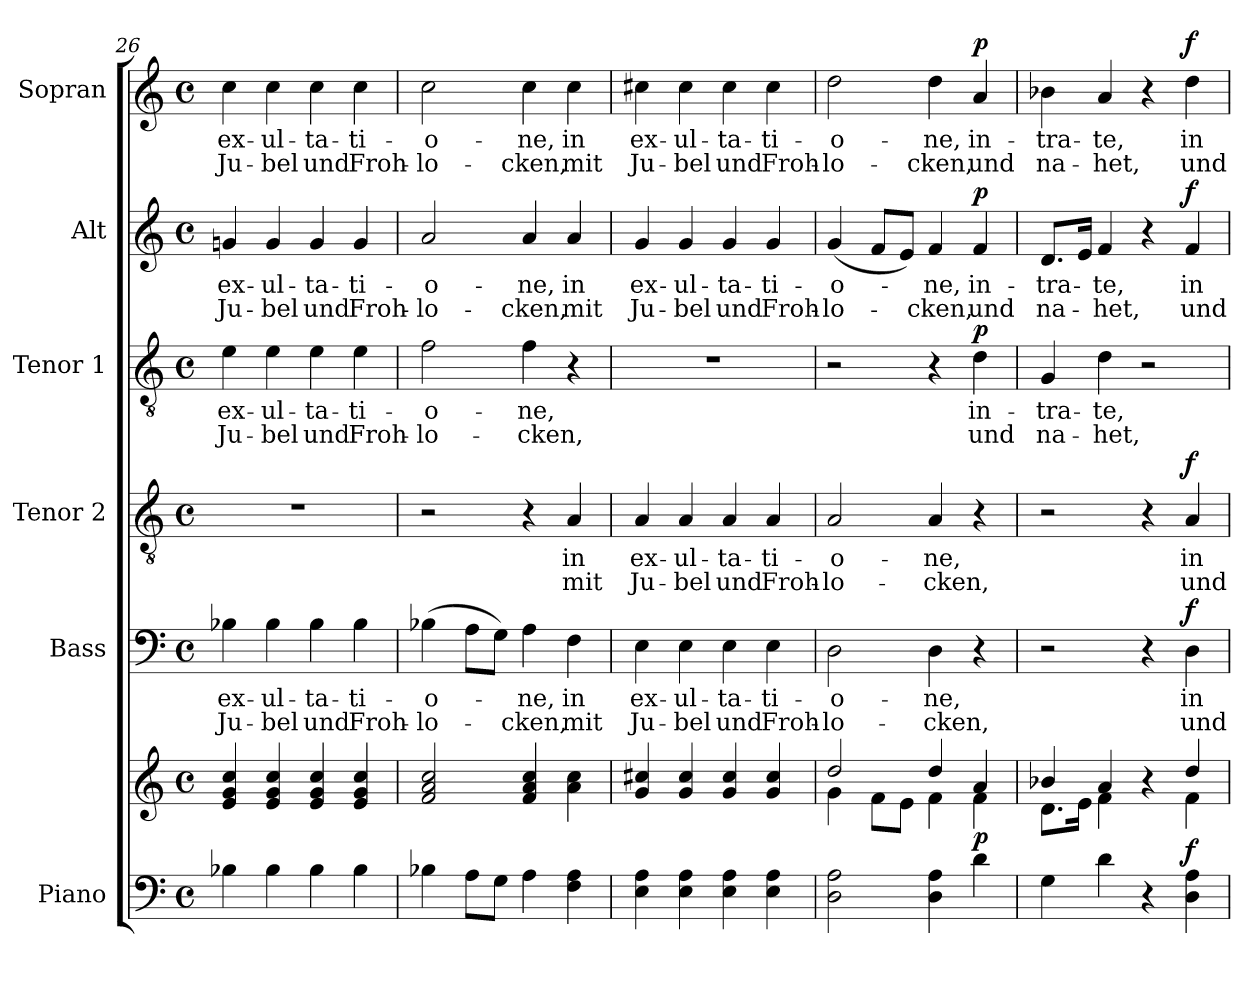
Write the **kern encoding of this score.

**kern	**kern	**dynam	**kern	**text	**text	**dynam	**kern	**text	**text	**dynam	**kern	**text	**text	**dynam	**kern	**text	**text	**dynam	**kern	**text	**text	**dynam
*part6	*part6	*part6	*part5	*part5	*part5	*part5	*part4	*part4	*part4	*part4	*part3	*part3	*part3	*part3	*part2	*part2	*part2	*part2	*part1	*part1	*part1	*part1
*staff7	*staff6	*staff6/7	*staff5	*staff5	*staff5	*staff5	*staff4	*staff4	*staff4	*staff4	*staff3	*staff3	*staff3	*staff3	*staff2	*staff2	*staff2	*staff2	*staff1	*staff1	*staff1	*staff1
*I"Piano	*	*	*I"Bass	*	*	*	*I"Tenor 2	*	*	*	*I"Tenor 1	*	*	*	*I"Alt	*	*	*	*I"Sopran	*	*	*
*clefF4	*clefG2	*	*clefF4	*	*	*	*clefGv2	*	*	*	*clefGv2	*	*	*	*clefG2	*	*	*	*clefG2	*	*	*
*k[]	*k[]	*	*k[]	*	*	*	*k[]	*	*	*	*k[]	*	*	*	*k[]	*	*	*	*k[]	*	*	*
*M4/4	*M4/4	*	*M4/4	*	*	*	*M4/4	*	*	*	*M4/4	*	*	*	*M4/4	*	*	*	*M4/4	*	*	*
*met(c)	*met(c)	*	*met(c)	*	*	*	*met(c)	*	*	*	*met(c)	*	*	*	*met(c)	*	*	*	*met(c)	*	*	*
=26	=26	=26	=26	=26	=26	=26	=26	=26	=26	=26	=26	=26	=26	=26	=26	=26	=26	=26	=26	=26	=26	=26
!	!	!	!	!LO:LY:b	!LO:LY:b	!	!	!	!	!	!	!LO:LY:b	!LO:LY:b	!	!	!LO:LY:b	!LO:LY:b	!	!	!LO:LY:b	!LO:LY:b	!
4B-X\	4e/ 4g/ 4cc/	.	4B-X\	ex-	Ju-	.	1r	.	.	.	4e\	ex-	Ju-	.	4gn/	ex-	Ju-	.	4cc\	ex-	Ju-	.
!	!	!	!	!LO:LY:b	!LO:LY:b	!	!	!	!	!	!	!LO:LY:b	!LO:LY:b	!	!	!LO:LY:b	!LO:LY:b	!	!	!LO:LY:b	!LO:LY:b	!
4B-\	4e/ 4g/ 4cc/	.	4B-\	-ul-	-bel	.	.	.	.	.	4e\	-ul-	-bel	.	4g/	-ul-	-bel	.	4cc\	-ul-	-bel	.
!	!	!	!	!LO:LY:b	!LO:LY:b	!	!	!	!	!	!	!LO:LY:b	!LO:LY:b	!	!	!LO:LY:b	!LO:LY:b	!	!	!LO:LY:b	!LO:LY:b	!
4B-\	4e/ 4g/ 4cc/	.	4B-\	-ta-	und	.	.	.	.	.	4e\	-ta-	und	.	4g/	-ta-	und	.	4cc\	-ta-	und	.
!	!	!	!	!LO:LY:b	!LO:LY:b	!	!	!	!	!	!	!LO:LY:b	!LO:LY:b	!	!	!LO:LY:b	!LO:LY:b	!	!	!LO:LY:b	!LO:LY:b	!
4B-\	4e/ 4g/ 4cc/	.	4B-\	-ti-	Froh-	.	.	.	.	.	4e\	-ti-	Froh-	.	4g/	-ti-	Froh-	.	4cc\	-ti-	Froh-	.
!!LO:LB:g=z
=27	=27	=27	=27	=27	=27	=27	=27	=27	=27	=27	=27	=27	=27	=27	=27	=27	=27	=27	=27	=27	=27	=27
!	!	!	!	!LO:LY:b	!LO:LY:b	!	!	!	!	!	!	!LO:LY:b	!LO:LY:b	!	!	!LO:LY:b	!LO:LY:b	!	!	!LO:LY:b	!LO:LY:b	!
4B-X\	2f/ 2a/ 2cc/	.	(4B-X\	-o-	-lo-	.	2r	.	.	.	2f\	-o-	-lo-	.	2a/	-o-	-lo-	.	2cc\	-o-	-lo-	.
8A\L	.	.	8A\L	.	.	.	.	.	.	.	.	.	.	.	.	.	.	.	.	.	.	.
8G\J	.	.	8G\J)	.	.	.	.	.	.	.	.	.	.	.	.	.	.	.	.	.	.	.
!	!	!	!	!LO:LY:b	!LO:LY:b	!	!	!	!	!	!	!LO:LY:b	!LO:LY:b	!	!	!LO:LY:b	!LO:LY:b	!	!	!LO:LY:b	!LO:LY:b	!
4A\	4f/ 4a/ 4cc/	.	4A\	-ne,	-cken,	.	4r	.	.	.	4f\	-ne,	-cken,	.	4a/	-ne,	-cken,	.	4cc\	-ne,	-cken,	.
!	!	!	!	!LO:LY:b	!LO:LY:b	!	!	!LO:LY:b	!LO:LY:b	!	!	!	!	!	!	!LO:LY:b	!LO:LY:b	!	!	!LO:LY:b	!LO:LY:b	!
4F\ 4A\	4a\ 4cc\	.	4F\	in	mit	.	4A/	in	mit	.	4r	.	.	.	4a/	in	mit	.	4cc\	in	mit	.
=28	=28	=28	=28	=28	=28	=28	=28	=28	=28	=28	=28	=28	=28	=28	=28	=28	=28	=28	=28	=28	=28	=28
!	!	!	!	!LO:LY:b	!LO:LY:b	!	!	!LO:LY:b	!LO:LY:b	!	!	!	!	!	!	!LO:LY:b	!LO:LY:b	!	!	!LO:LY:b	!LO:LY:b	!
4E\ 4A\	4g/ 4cc#X/	.	4E\	ex-	Ju-	.	4A/	ex-	Ju-	.	1r	.	.	.	4g/	ex-	Ju-	.	4cc#X\	ex-	Ju-	.
!	!	!	!	!LO:LY:b	!LO:LY:b	!	!	!LO:LY:b	!LO:LY:b	!	!	!	!	!	!	!LO:LY:b	!LO:LY:b	!	!	!LO:LY:b	!LO:LY:b	!
4E\ 4A\	4g/ 4cc#/	.	4E\	-ul-	-bel	.	4A/	-ul-	-bel	.	.	.	.	.	4g/	-ul-	-bel	.	4cc#\	-ul-	-bel	.
!	!	!	!	!LO:LY:b	!LO:LY:b	!	!	!LO:LY:b	!LO:LY:b	!	!	!	!	!	!	!LO:LY:b	!LO:LY:b	!	!	!LO:LY:b	!LO:LY:b	!
4E\ 4A\	4g/ 4cc#/	.	4E\	-ta-	und	.	4A/	-ta-	und	.	.	.	.	.	4g/	-ta-	und	.	4cc#\	-ta-	und	.
!	!	!	!	!LO:LY:b	!LO:LY:b	!	!	!LO:LY:b	!LO:LY:b	!	!	!	!	!	!	!LO:LY:b	!LO:LY:b	!	!	!LO:LY:b	!LO:LY:b	!
4E\ 4A\	4g/ 4cc#/	.	4E\	-ti-	Froh-	.	4A/	-ti-	Froh-	.	.	.	.	.	4g/	-ti-	Froh-	.	4cc#\	-ti-	Froh-	.
=29	=29	=29	=29	=29	=29	=29	=29	=29	=29	=29	=29	=29	=29	=29	=29	=29	=29	=29	=29	=29	=29	=29
*	*^	*	*	*	*	*	*	*	*	*	*	*	*	*	*	*	*	*	*	*	*	*
!	!	!	!	!	!LO:LY:b	!LO:LY:b	!	!	!LO:LY:b	!LO:LY:b	!	!	!	!	!	!	!LO:LY:b	!LO:LY:b	!	!	!LO:LY:b	!LO:LY:b	!
2D\ 2A\	2dd/	4g\	.	2D\	-o-	-lo-	.	2A/	-o-	-lo-	.	2r	.	.	.	(4g/	-o-	-lo-	.	2dd\	-o-	-lo-	.
.	.	8f\L	.	.	.	.	.	.	.	.	.	.	.	.	.	8f/L	.	.	.	.	.	.	.
.	.	8e\J	.	.	.	.	.	.	.	.	.	.	.	.	.	8e/J)	.	.	.	.	.	.	.
!	!	!	!	!	!LO:LY:b	!LO:LY:b	!	!	!LO:LY:b	!LO:LY:b	!	!	!	!	!	!	!LO:LY:b	!LO:LY:b	!	!	!LO:LY:b	!LO:LY:b	!
4D\ 4A\	4dd/	4f\	.	4D\	-ne,	-cken,	.	4A/	-ne,	-cken,	.	4r	.	.	.	4f/	-ne,	-cken,	.	4dd\	-ne,	-cken,	.
!	!	!	!LO:DY:a=2	!	!	!	!	!	!	!	!	!	!LO:LY:b	!LO:LY:b	!LO:DY:a	!	!LO:LY:b	!LO:LY:b	!LO:DY:a	!	!LO:LY:b	!LO:LY:b	!LO:DY:a
4d\	4a/	4f\	p	4r	.	.	.	4r	.	.	.	4d\	in-	und	p	4f/	in-	und	p	4a/	in-	und	p
=30	=30	=30	=30	=30	=30	=30	=30	=30	=30	=30	=30	=30	=30	=30	=30	=30	=30	=30	=30	=30	=30	=30	=30
!	!	!	!	!	!	!	!	!	!	!	!	!	!LO:LY:b	!LO:LY:b	!	!	!LO:LY:b	!LO:LY:b	!	!	!LO:LY:b	!LO:LY:b	!
4G\	4b-X/	8.d\L	.	2r	.	.	.	2r	.	.	.	4G/	-tra-	na-	.	8.d/L	-tra-	na-	.	4b-X\	-tra-	na-	.
.	.	16e\Jk	.	.	.	.	.	.	.	.	.	.	.	.	.	16e/Jk	.	.	.	.	.	.	.
!	!	!	!	!	!	!	!	!	!	!	!	!	!LO:LY:b	!LO:LY:b	!	!	!LO:LY:b	!LO:LY:b	!	!	!LO:LY:b	!LO:LY:b	!
4d\	4a/	4f\	.	.	.	.	.	.	.	.	.	4d\	-te,	-het,	.	4f/	-te,	-het,	.	4a/	-te,	-het,	.
4r	4r	4ryy	.	4r	.	.	.	4r	.	.	.	2r	.	.	.	4r	.	.	.	4r	.	.	.
!	!	!	!LO:DY:a=2	!	!LO:LY:b	!LO:LY:b	!LO:DY:a	!	!LO:LY:b	!LO:LY:b	!LO:DY:a	!	!	!	!	!	!LO:LY:b	!LO:LY:b	!LO:DY:a	!	!LO:LY:b	!LO:LY:b	!LO:DY:a
4D\ 4A\	4dd/	4f\	f	4D\	in-	und	f	4A/	in-	und	f	.	.	.	.	4f/	in-	und	f	4dd\	in-	und	f
*	*v	*v	*	*	*	*	*	*	*	*	*	*	*	*	*	*	*	*	*	*	*	*	*
=	=	=	=	=	=	=	=	=	=	=	=	=	=	=	=	=	=	=	=	=	=	=
*-	*-	*-	*-	*-	*-	*-	*-	*-	*-	*-	*-	*-	*-	*-	*-	*-	*-	*-	*-	*-	*-	*-
